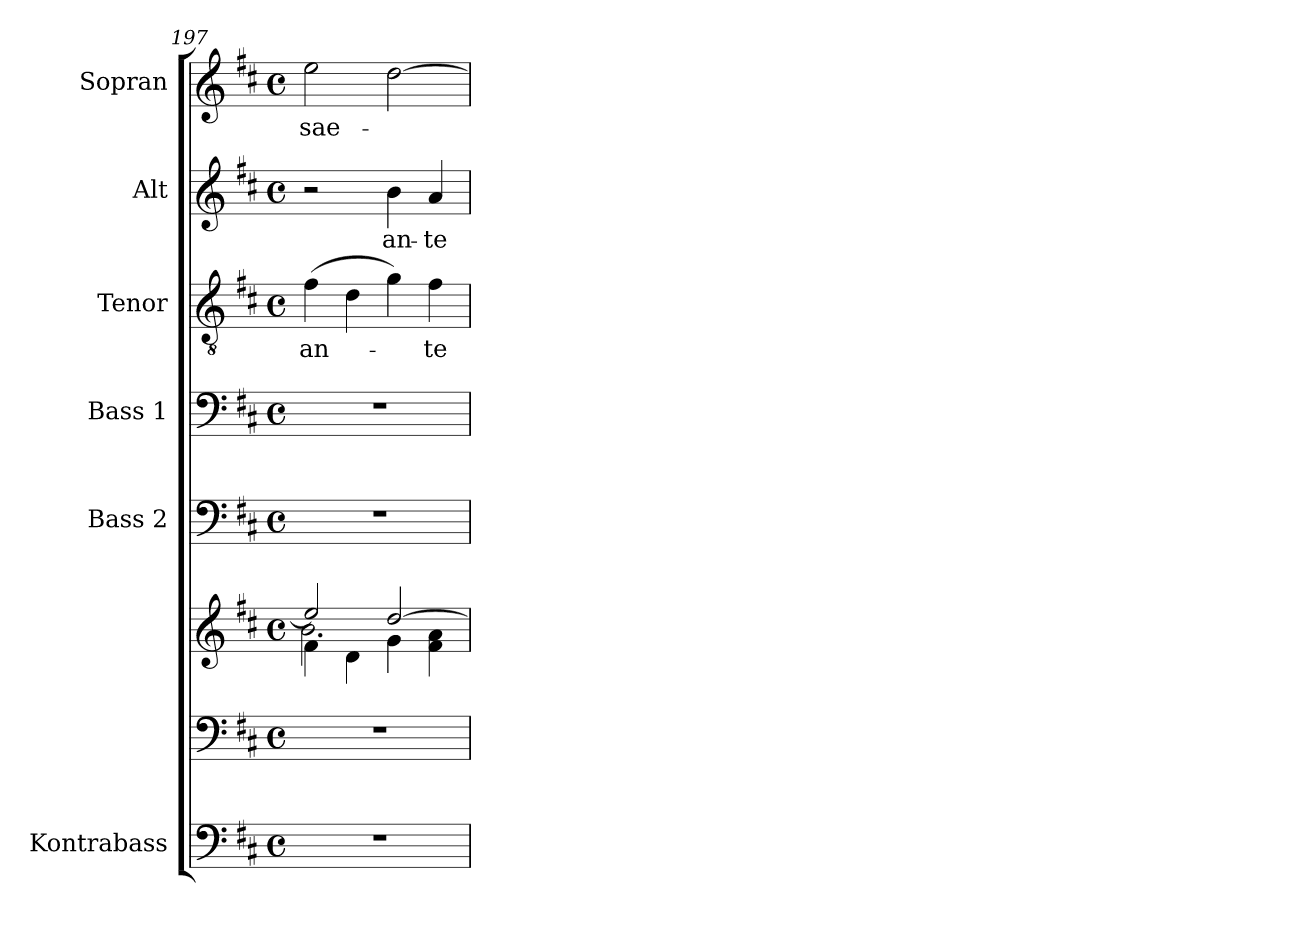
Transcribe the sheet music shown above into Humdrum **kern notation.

**kern	**kern	**kern	**kern	**kern	**kern	**text	**kern	**text	**kern	**text
*part7	*part6	*part6	*part5	*part4	*part3	*part3	*part2	*part2	*part1	*part1
*staff8	*staff7	*staff6	*staff5	*staff4	*staff3	*staff3	*staff2	*staff2	*staff1	*staff1
*I"Kontrabass	*	*	*I"Bass 2	*I"Bass 1	*I"Tenor	*	*I"Alt	*	*I"Sopran	*
*I'Kb.	*	*	*I'B. 2	*I'B. 1	*I'T.	*	*I'A.	*	*I'S.	*
*clefF4	*clefF4	*clefG2	*clefF4	*clefF4	*clefGv2	*	*clefG2	*	*clefG2	*
*ITrd7c12	*	*	*	*	*	*	*	*	*	*
*k[f#c#]	*k[f#c#]	*k[f#c#]	*k[f#c#]	*k[f#c#]	*k[f#c#]	*	*k[f#c#]	*	*k[f#c#]	*
*D:	*D:	*D:	*D:	*D:	*D:	*	*D:	*	*D:	*
*M4/4	*M4/4	*M4/4	*M4/4	*M4/4	*M4/4	*	*M4/4	*	*M4/4	*
*met(c)	*met(c)	*met(c)	*met(c)	*met(c)	*met(c)	*	*met(c)	*	*met(c)	*
=197	=197	=197	=197	=197	=197	=197	=197	=197	=197	=197
*	*	*^	*	*	*	*	*	*	*	*
*	*	*	*^	*	*	*	*	*	*	*	*
!	!	!	!	!	!	!	!	!LO:LY:b	!	!	!	!LO:LY:b
1r	1r	2ee/]	4f#\	2.b\	1r	1r	(>4f#\	an-	2r	.	2ee\	sae-
.	.	.	4d\	.	.	.	4d\	.	.	.	.	.
!	!	!	!	!	!	!	!	!	!	!LO:LY:b	!	!
.	.	[>2dd/	4g\	.	.	.	4g\)	.	4b\	an-	[2dd\	.
!	!	!	!	!	!	!	!	!LO:LY:b	!	!LO:LY:b	!	!
.	.	.	4f#\ 4a\	4ryy	.	.	4f#\	-te	4a/	-te	.	.
*	*	*v	*v	*v	*	*	*	*	*	*	*	*
=	=	=	=	=	=	=	=	=	=	=
*-	*-	*-	*-	*-	*-	*-	*-	*-	*-	*-
